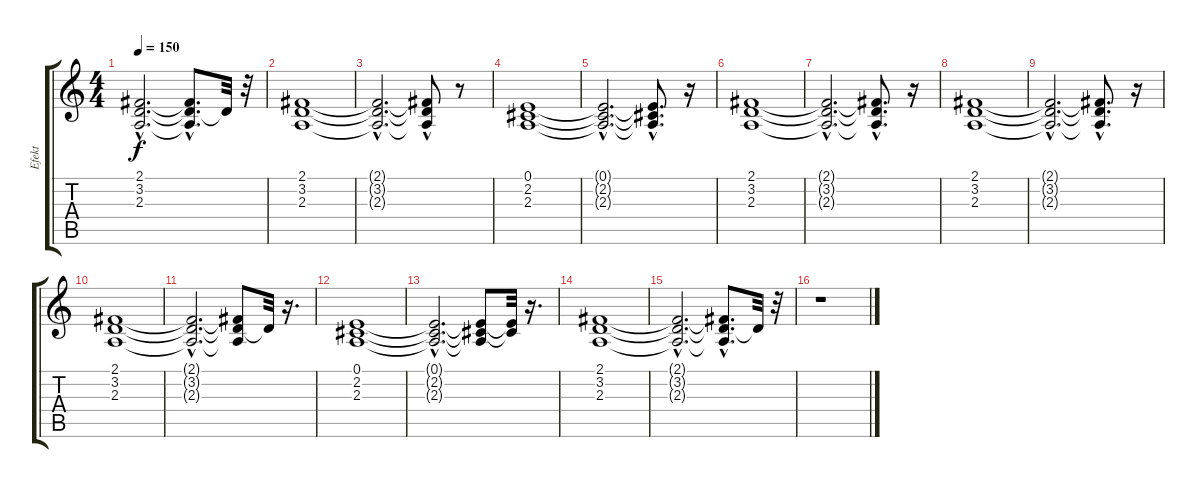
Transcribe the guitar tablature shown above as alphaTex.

\track ("Efekt" "Efekt") {instrument fx1rain}
\staff {score tabs}
\tuning (E4 B3 G3 D3 A2 E2) {hide}
\ts (4 4)
\tempo 150
\clef g2
\ks c
(2.1{hac t} 3.2{hac t} 2.3{hac t}).2{d dy f} (2.1{hac t} 3.2{hac t} 2.3{hac t}).8{d} 3.2{t}.32 r.32 |
(2.1 3.2 2.3).1 |
(2.1{hac t} 3.2{hac t} 2.3{hac t}).2{d} (2.1{hac t} 3.2{t} 2.3{hac t}).8 r.8 |
(0.1 2.2 2.3).1 |
(0.1{hac t} 2.2{hac t} 2.3{hac t}).2{d} (0.1{hac t} 2.2{t} 2.3{hac t}).8{d} r.16 |
(2.1 3.2 2.3).1 |
(2.1{hac t} 3.2{hac t} 2.3{hac t}).2{d} (2.1{hac t} 3.2{hac t} 2.3{t}).8{d} r.16 |
(2.1 3.2 2.3).1 |
(2.1{hac t} 3.2{hac t} 2.3{hac t}).2{d} (2.1{hac t} 3.2{hac t} 2.3{t}).8{d} r.16 |
(2.1 3.2 2.3).1 |
(2.1{hac t} 3.2{hac t} 2.3{hac t}).2{d} (2.1{t} 3.2{t} 2.3{t}).8 3.2{t}.32 r.16{d} |
(0.1 2.2 2.3).1 |
(0.1{hac t} 2.2{hac t} 2.3{hac t}).2{d} (0.1{t} 2.2{t} 2.3{t}).8 (0.1{t} 2.2{t}).32 r.16{d} |
(2.1 3.2 2.3).1 |
(2.1{hac t} 3.2{hac t} 2.3{hac t}).2{d} (2.1{hac t} 3.2{hac t} 2.3{t}).8{d} 3.2{t}.32 r.32 |
r.1
